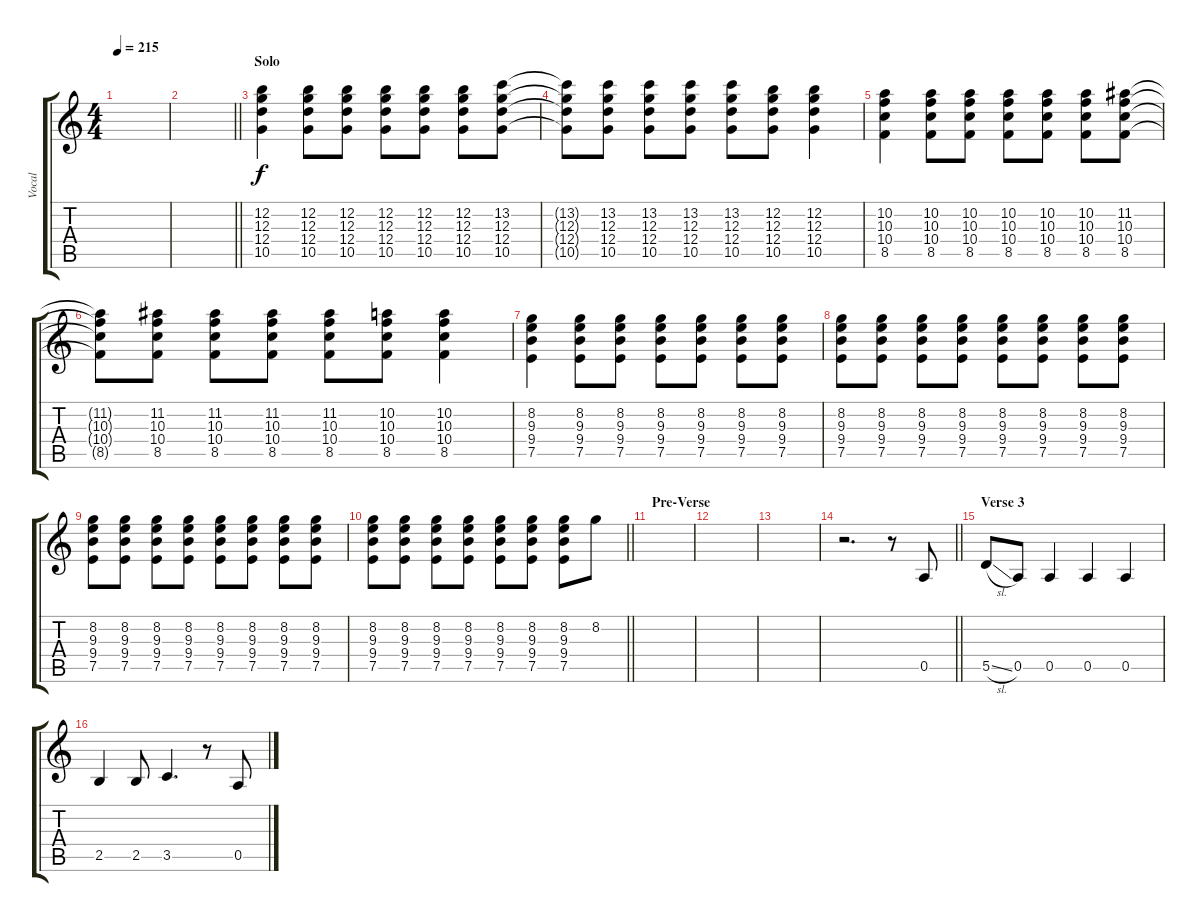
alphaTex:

\track ("Vocal" "Vocal") {instrument overdrivenguitar}
\staff {score tabs}
\tuning (E4 B3 G3 D3 A2 E2) {hide}
\ts (4 4)
\tempo 215
\clef g2
\ks c
|
\barLineRight lightlight
|
\section ("" "Solo")
(12.2 12.3 12.4 10.5).4{volume 7} (12.2 12.3 12.4 10.5).8 (12.2 12.3 12.4 10.5).8 (12.2 12.3 12.4 10.5).8 (12.2 12.3 12.4 10.5).8 (12.2 12.3 12.4 10.5).8 (13.2 12.3 12.4 10.5).8 |
(13.2{t} 12.3{t} 12.4{t} 10.5{t}).8 (13.2 12.3 12.4 10.5).8 (13.2 12.3 12.4 10.5).8 (13.2 12.3 12.4 10.5).8 (13.2 12.3 12.4 10.5).8 (12.2 12.3 12.4 10.5).8 (12.2 12.3 12.4 10.5).4 |
(10.2 10.3 10.4 8.5).4 (10.2 10.3 10.4 8.5).8 (10.2 10.3 10.4 8.5).8 (10.2 10.3 10.4 8.5).8 (10.2 10.3 10.4 8.5).8 (10.2 10.3 10.4 8.5).8 (11.2 10.3 10.4 8.5).8 |
(11.2{t} 10.3{t} 10.4{t} 8.5{t}).8 (11.2 10.3 10.4 8.5).8 (11.2 10.3 10.4 8.5).8 (11.2 10.3 10.4 8.5).8 (11.2 10.3 10.4 8.5).8 (10.2 10.3 10.4 8.5).8 (10.2 10.3 10.4 8.5).4 |
(8.2 9.3 9.4 7.5).4 (8.2 9.3 9.4 7.5).8 (8.2 9.3 9.4 7.5).8 (8.2 9.3 9.4 7.5).8 (8.2 9.3 9.4 7.5).8 (8.2 9.3 9.4 7.5).8 (8.2 9.3 9.4 7.5).8 |
(8.2 9.3 9.4 7.5).8 (8.2 9.3 9.4 7.5).8 (8.2 9.3 9.4 7.5).8 (8.2 9.3 9.4 7.5).8 (8.2 9.3 9.4 7.5).8 (8.2 9.3 9.4 7.5).8 (8.2 9.3 9.4 7.5).8 (8.2 9.3 9.4 7.5).8 |
(8.2 9.3 9.4 7.5).8 (8.2 9.3 9.4 7.5).8 (8.2 9.3 9.4 7.5).8 (8.2 9.3 9.4 7.5).8 (8.2 9.3 9.4 7.5).8 (8.2 9.3 9.4 7.5).8 (8.2 9.3 9.4 7.5).8 (8.2 9.3 9.4 7.5).8 |
\barLineRight lightlight
(8.2 9.3 9.4 7.5).8 (8.2 9.3 9.4 7.5).8 (8.2 9.3 9.4 7.5).8 (8.2 9.3 9.4 7.5).8 (8.2 9.3 9.4 7.5).8 (8.2 9.3 9.4 7.5).8 (8.2 9.3 9.4 7.5).8 8.2.8 |
\section ("" "Pre-Verse")
|
|
|
\barLineRight lightlight
r.2{d} r.8 0.5.8{volume 15} |
\section ("" "Verse 3")
5.5{sl}.8 0.5.8 0.5.4 0.5.4 0.5.4 |
2.5.4 2.5.8 3.5.4{d} r.8 0.5.8
